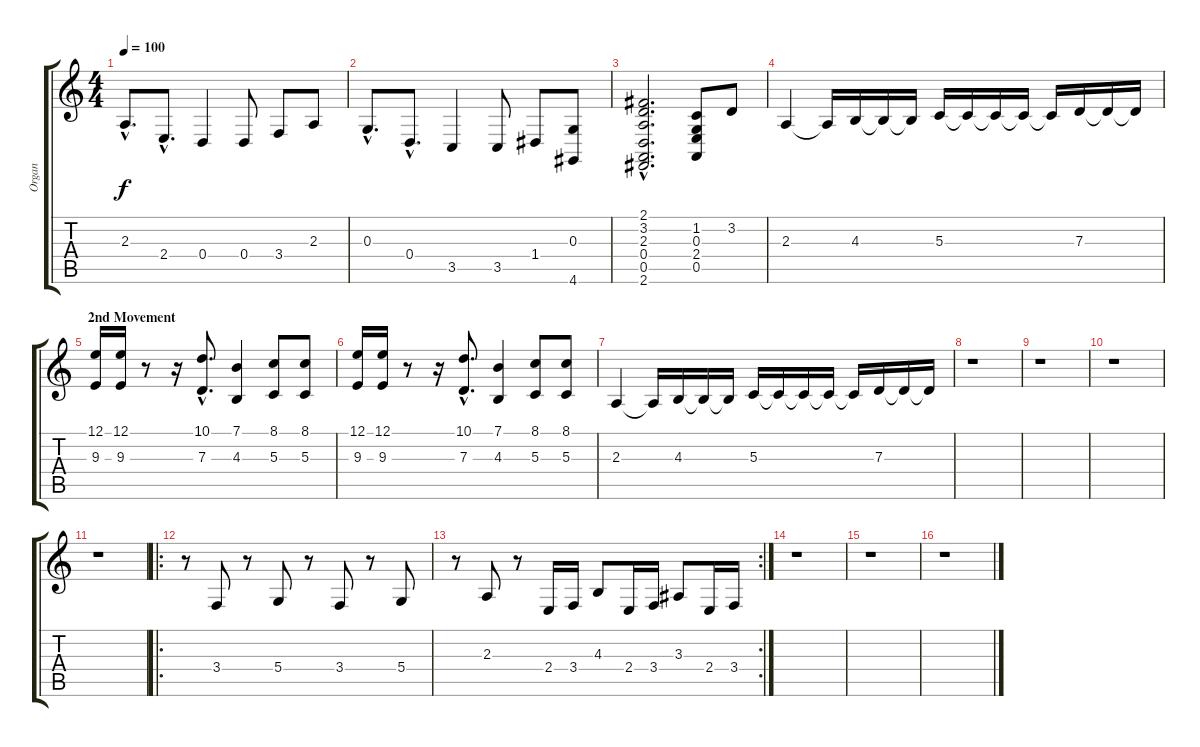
\track ("Organ" "Organ") {instrument rockorgan}
\staff {score tabs}
\tuning (E4 B3 G3 D3 A2 E2) {hide}
\ts (4 4)
\tempo 100
\clef g2
\ks c
2.3{hac}.8{d dy f} 2.4{hac}.8{d} 0.4.4 0.4.8 3.4.8 2.3.8 |
0.3{hac}.8{d} 0.4{hac}.8{d} 3.5.4 3.5.8 1.4.8 (0.3 4.6).8 |
(2.1{hac} 3.2{hac} 2.3{hac} 0.4{hac} 0.5{hac} 2.6{hac}).2{d} (1.2 0.3 2.4 0.5).8 3.2.8 |
2.3.4 2.3{t}.16 4.3.16 4.3{t}.16 4.3{t}.16 5.3.16 5.3{t}.16 5.3{t}.16 5.3{t}.16 5.3{t}.16 7.3.16 7.3{t}.16 7.3{t}.16 |
\section ("" "2nd Movement")
(12.1 9.3).16 (12.1 9.3).16 r.8 r.16 (10.1{hac} 7.3{hac}).8{d} (7.1 4.3).4 (8.1 5.3).8 (8.1 5.3).8 |
(12.1 9.3).16 (12.1 9.3).16 r.8 r.16 (10.1{hac} 7.3{hac}).8{d} (7.1 4.3).4 (8.1 5.3).8 (8.1 5.3).8 |
2.3.4 2.3{t}.16 4.3.16 4.3{t}.16 4.3{t}.16 5.3.16 5.3{t}.16 5.3{t}.16 5.3{t}.16 5.3{t}.16 7.3.16 7.3{t}.16 7.3{t}.16 |
r.1 |
r.1 |
r.1 |
r.1 |
\ro
r.8 3.4.8 r.8 5.4.8 r.8 3.4.8 r.8 5.4.8 |
\rc 2
r.8 2.3.8 r.8 2.4.16 3.4.16 4.3.8 2.4.16 3.4.16 3.3.8 2.4.16 3.4.16 |
r.1 |
r.1 |
r.1
